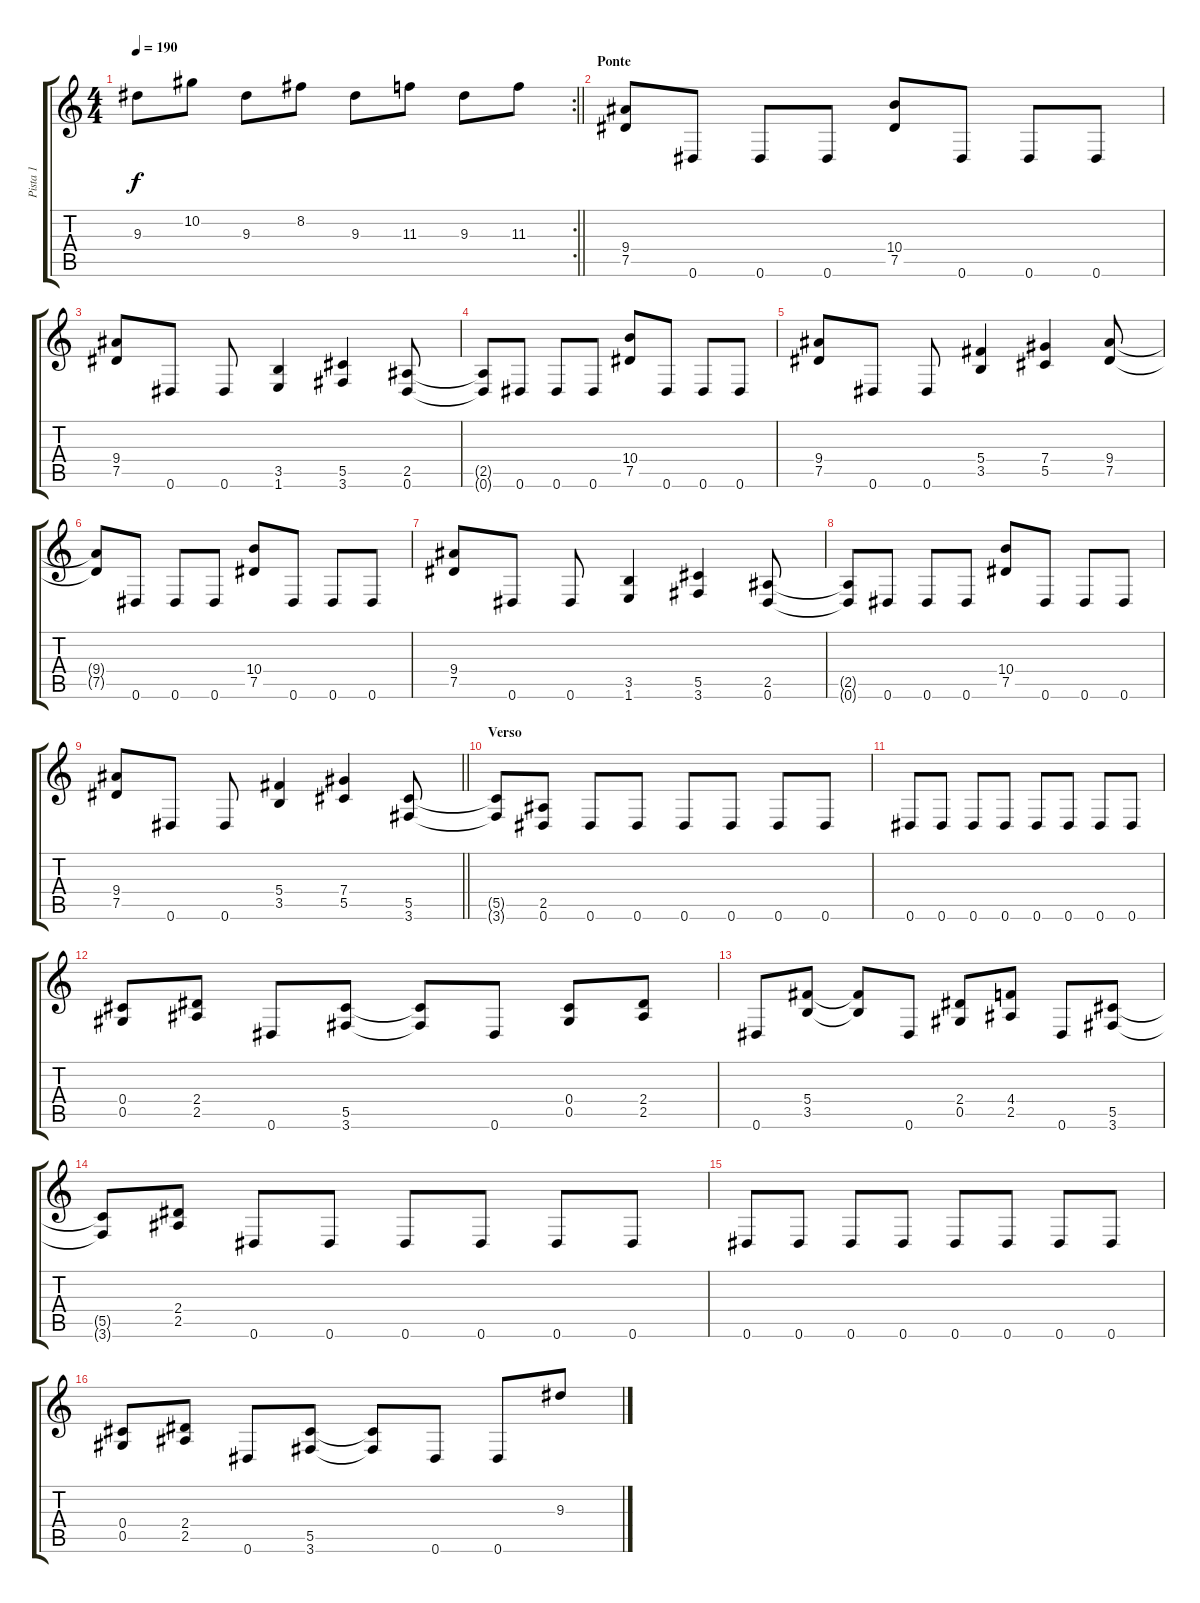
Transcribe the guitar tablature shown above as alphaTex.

\track ("Pista 1" "Pista 1") {instrument distortionguitar}
\staff {score tabs}
\tuning (Eb4 Bb3 Gb3 Db3 Ab2 Eb2) {hide}
\rc 2
\ts (4 4)
\tempo 190
\clef g2
\barLineRight lightlight
\ks c
9.3.8{dy f} 10.2.8 9.3.8 8.2.8 9.3.8 11.3.8 9.3.8 11.3.8 |
\section ("" "Ponte")
(9.4 7.5).8 0.6.8 0.6.8 0.6.8 (10.4 7.5).8 0.6.8 0.6.8 0.6.8 |
(9.4 7.5).8 0.6.8 0.6.8 (3.5 1.6).4 (5.5 3.6).4 (2.5 0.6).8 |
(2.5{t} 0.6{t}).8 0.6.8 0.6.8 0.6.8 (10.4 7.5).8 0.6.8 0.6.8 0.6.8 |
(9.4 7.5).8 0.6.8 0.6.8 (5.4 3.5).4 (7.4 5.5).4 (9.4 7.5).8 |
(9.4{t} 7.5{t}).8 0.6.8 0.6.8 0.6.8 (10.4 7.5).8 0.6.8 0.6.8 0.6.8 |
(9.4 7.5).8 0.6.8 0.6.8 (3.5 1.6).4 (5.5 3.6).4 (2.5 0.6).8 |
(2.5{t} 0.6{t}).8 0.6.8 0.6.8 0.6.8 (10.4 7.5).8 0.6.8 0.6.8 0.6.8 |
\barLineRight lightlight
(9.4 7.5).8 0.6.8 0.6.8 (5.4 3.5).4 (7.4 5.5).4 (5.5 3.6).8 |
\section ("" "Verso")
(5.5{t} 3.6{t}).8 (2.5 0.6).8 0.6.8 0.6.8 0.6.8 0.6.8 0.6.8 0.6.8 |
0.6.8 0.6.8 0.6.8 0.6.8 0.6.8 0.6.8 0.6.8 0.6.8 |
(0.4 0.5).8 (2.4 2.5).8 0.6.8 (5.5 3.6).8 (5.5{t} 3.6{t}).8 0.6.8 (0.4 0.5).8 (2.4 2.5).8 |
0.6.8 (5.4 3.5).8 (5.4{t} 3.5{t}).8 0.6.8 (2.4 0.5).8 (4.4 2.5).8 0.6.8 (5.5 3.6).8 |
(5.5{t} 3.6{t}).8 (2.4 2.5).8 0.6.8 0.6.8 0.6.8 0.6.8 0.6.8 0.6.8 |
0.6.8 0.6.8 0.6.8 0.6.8 0.6.8 0.6.8 0.6.8 0.6.8 |
(0.4 0.5).8 (2.4 2.5).8 0.6.8 (5.5 3.6).8 (5.5{t} 3.6{t}).8 0.6.8 0.6.8 9.3.8
